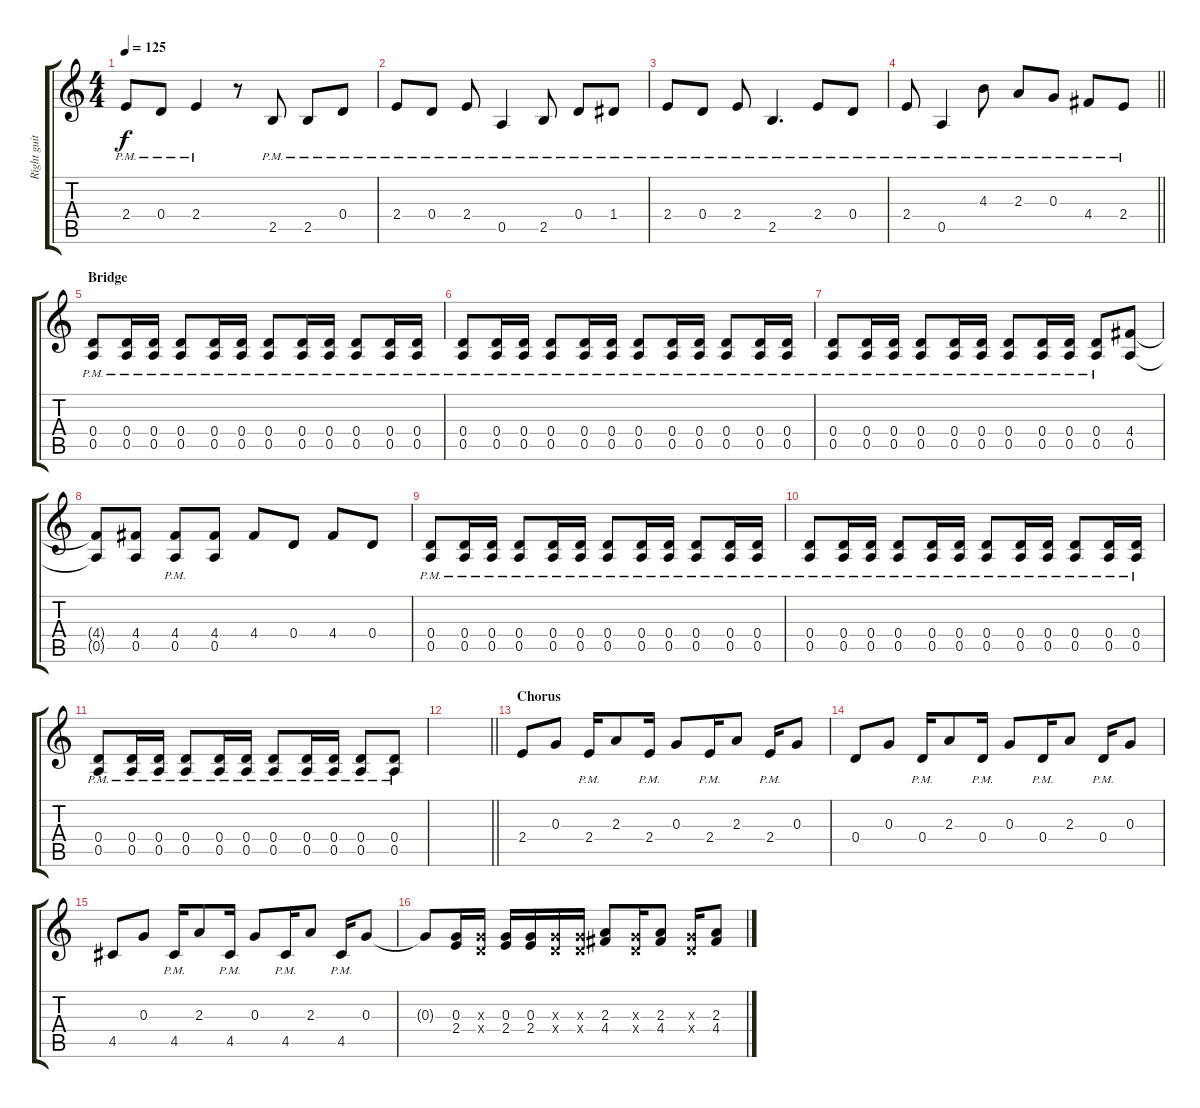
\track ("Right guitar" "Right guit") {instrument overdrivenguitar}
\staff {score tabs}
\tuning (E4 B3 G3 D3 A2 D2) {hide}
\ts (4 4)
\tempo 125
\clef g2
\ks c
2.4{pm}.8{dy f} 0.4{pm}.8 2.4{pm}.4 r.8 2.5{pm}.8 2.5{pm}.8 0.4{pm}.8 |
2.4{pm}.8 0.4{pm}.8 2.4{pm}.8 0.5{pm}.4 2.5{pm}.8 0.4{pm}.8 1.4{pm}.8 |
2.4{pm}.8 0.4{pm}.8 2.4{pm}.8 2.5{pm}.4{d} 2.4{pm}.8 0.4{pm}.8 |
\barLineRight lightlight
2.4{pm}.8 0.5{pm}.4 4.3{pm}.8 2.3{pm}.8 0.3{pm}.8 4.4{pm}.8 2.4{pm}.8 |
\section ("" "Bridge")
(0.4{pm} 0.5{pm}).8 (0.4{pm} 0.5{pm}).16 (0.4{pm} 0.5{pm}).16 (0.4{pm} 0.5{pm}).8 (0.4{pm} 0.5{pm}).16 (0.4{pm} 0.5{pm}).16 (0.4{pm} 0.5{pm}).8 (0.4{pm} 0.5{pm}).16 (0.4{pm} 0.5{pm}).16 (0.4{pm} 0.5{pm}).8 (0.4{pm} 0.5{pm}).16 (0.4{pm} 0.5{pm}).16 |
(0.4{pm} 0.5{pm}).8 (0.4{pm} 0.5{pm}).16 (0.4{pm} 0.5{pm}).16 (0.4{pm} 0.5{pm}).8 (0.4{pm} 0.5{pm}).16 (0.4{pm} 0.5{pm}).16 (0.4{pm} 0.5{pm}).8 (0.4{pm} 0.5{pm}).16 (0.4{pm} 0.5{pm}).16 (0.4{pm} 0.5{pm}).8 (0.4{pm} 0.5{pm}).16 (0.4{pm} 0.5{pm}).16 |
(0.4{pm} 0.5{pm}).8 (0.4{pm} 0.5{pm}).16 (0.4{pm} 0.5{pm}).16 (0.4{pm} 0.5{pm}).8 (0.4{pm} 0.5{pm}).16 (0.4{pm} 0.5{pm}).16 (0.4{pm} 0.5{pm}).8 (0.4{pm} 0.5{pm}).16 (0.4{pm} 0.5{pm}).16 (0.4{pm} 0.5{pm}).8 (4.4 0.5).8 |
(4.4{t} 0.5{t}).8 (4.4 0.5).8 (4.4{pm} 0.5{pm}).8 (4.4 0.5).8 4.4.8 0.4.8 4.4.8 0.4.8 |
(0.4{pm} 0.5{pm}).8 (0.4{pm} 0.5{pm}).16 (0.4{pm} 0.5{pm}).16 (0.4{pm} 0.5{pm}).8 (0.4{pm} 0.5{pm}).16 (0.4{pm} 0.5{pm}).16 (0.4{pm} 0.5{pm}).8 (0.4{pm} 0.5{pm}).16 (0.4{pm} 0.5{pm}).16 (0.4{pm} 0.5{pm}).8 (0.4{pm} 0.5{pm}).16 (0.4{pm} 0.5{pm}).16 |
(0.4{pm} 0.5{pm}).8 (0.4{pm} 0.5{pm}).16 (0.4{pm} 0.5{pm}).16 (0.4{pm} 0.5{pm}).8 (0.4{pm} 0.5{pm}).16 (0.4{pm} 0.5{pm}).16 (0.4{pm} 0.5{pm}).8 (0.4{pm} 0.5{pm}).16 (0.4{pm} 0.5{pm}).16 (0.4{pm} 0.5{pm}).8 (0.4{pm} 0.5{pm}).16 (0.4{pm} 0.5{pm}).16 |
(0.4{pm} 0.5{pm}).8 (0.4{pm} 0.5{pm}).16 (0.4{pm} 0.5{pm}).16 (0.4{pm} 0.5{pm}).8 (0.4{pm} 0.5{pm}).16 (0.4{pm} 0.5{pm}).16 (0.4{pm} 0.5{pm}).8 (0.4{pm} 0.5{pm}).16 (0.4{pm} 0.5{pm}).16 (0.4{pm} 0.5{pm}).8 (0.4{pm} 0.5{pm}).8 |
\barLineRight lightlight
|
\section ("" "Chorus")
2.4.8 0.3.8 2.4{pm}.16 2.3.8 2.4{pm}.16 0.3.8 2.4{pm}.16 2.3.8 2.4{pm}.16 0.3.8 |
0.4.8 0.3.8 0.4{pm}.16 2.3.8 0.4{pm}.16 0.3.8 0.4{pm}.16 2.3.8 0.4{pm}.16 0.3.8 |
4.5.8 0.3.8 4.5{pm}.16 2.3.8 4.5{pm}.16 0.3.8 4.5{pm}.16 2.3.8 4.5{pm}.16 0.3.8 |
0.3{t}.8 (0.3 2.4).16 (0.3{x} 0.4{x}).16 (0.3 2.4).16 (0.3 2.4).16 (0.3{x} 0.4{x}).16 (0.3{x} 0.4{x}).16 (2.3 4.4).8 (0.3{x} 0.4{x}).16 (2.3 4.4).8 (0.3{x} 0.4{x}).16 (2.3 4.4).8
